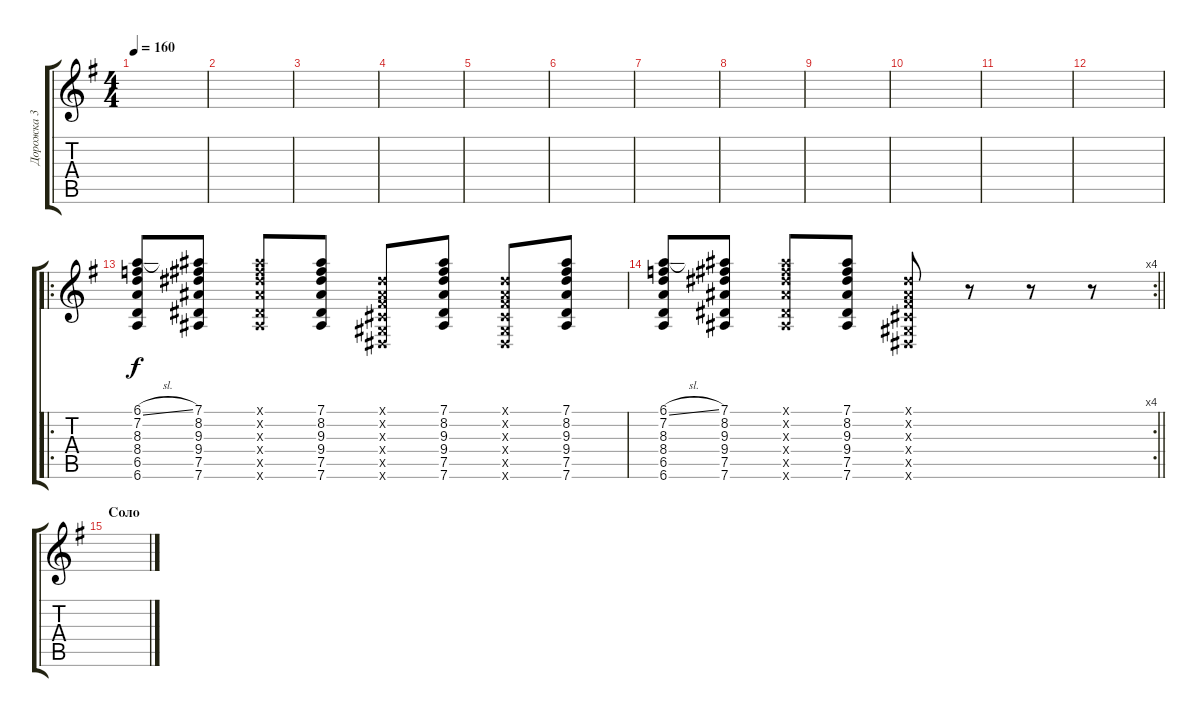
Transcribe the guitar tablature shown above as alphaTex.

\track ("Дорожка 3" "Дорожка 3") {instrument electricguitarclean}
\staff {score tabs}
\tuning (Eb4 Bb3 Gb3 Db3 Ab2 Eb2) {hide}
\ts (4 4)
\tempo 160
\clef g2
\ks eminor
|
|
|
|
|
|
|
|
|
|
|
|
\ro
(6.1{sl} 7.2 8.3 8.4 6.5 6.6).8 (7.1 8.2 9.3 9.4 7.5 7.6).8 (7.1{x} 8.2{x} 9.3{x} 9.4{x} 7.5{x} 7.6{x}).8 (7.1 8.2 9.3 9.4 7.5 7.6).8 (0.1{x} 0.2{x} 0.3{x} 0.4{x} 0.5{x} 0.6{x}).8 (7.1 8.2 9.3 9.4 7.5 7.6).8 (0.1{x} 0.2{x} 0.3{x} 0.4{x} 0.5{x} 0.6{x}).8 (7.1 8.2 9.3 9.4 7.5 7.6).8 |
\rc 4
\barLineRight lightlight
(6.1{sl} 7.2 8.3 8.4 6.5 6.6).8 (7.1 8.2 9.3 9.4 7.5 7.6).8 (7.1{x} 8.2{x} 9.3{x} 9.4{x} 7.5{x} 7.6{x}).8 (7.1 8.2 9.3 9.4 7.5 7.6).8 (0.1{x} 0.2{x} 0.3{x} 0.4{x} 0.5{x} 0.6{x}).8 r.8 r.8 r.8 |
\section ("" "Соло")
